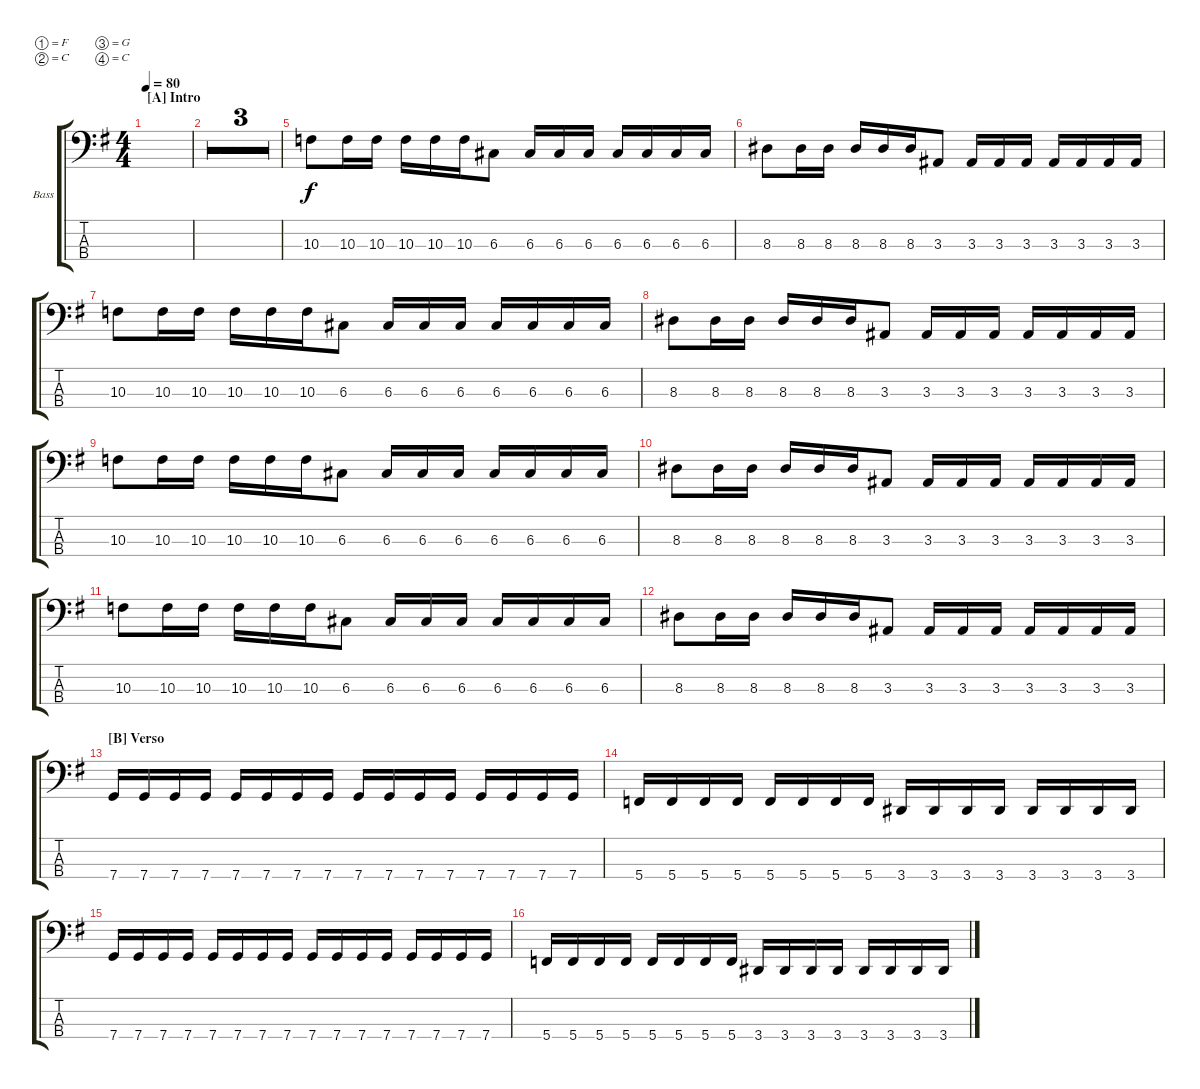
\defaultSystemsLayout 4
\bracketExtendMode groupsimilarinstruments
\firstSystemTrackNameOrientation horizontal
\otherSystemsTrackNameOrientation horizontal
\track ("Bass" "Bass") {multiBarRest instrument electricbassfinger}
\staff {score tabs}
\tuning (F2 C2 G1 C1)
\ts (4 4)
\section ("A" "Intro")
\tempo 80
\clef f4
\ks g
|
|
|
|
10.3.8 10.3.16 10.3.16 10.3.16 10.3.16 10.3.16 6.3.8 6.3.16 6.3.16 6.3.16 6.3.16 6.3.16 6.3.16 6.3.16 |
8.3.8 8.3.16 8.3.16 8.3.16 8.3.16 8.3.16 3.3.8 3.3.16 3.3.16 3.3.16 3.3.16 3.3.16 3.3.16 3.3.16 |
10.3.8 10.3.16 10.3.16 10.3.16 10.3.16 10.3.16 6.3.8 6.3.16 6.3.16 6.3.16 6.3.16 6.3.16 6.3.16 6.3.16 |
8.3.8 8.3.16 8.3.16 8.3.16 8.3.16 8.3.16 3.3.8 3.3.16 3.3.16 3.3.16 3.3.16 3.3.16 3.3.16 3.3.16 |
10.3.8 10.3.16 10.3.16 10.3.16 10.3.16 10.3.16 6.3.8 6.3.16 6.3.16 6.3.16 6.3.16 6.3.16 6.3.16 6.3.16 |
8.3.8 8.3.16 8.3.16 8.3.16 8.3.16 8.3.16 3.3.8 3.3.16 3.3.16 3.3.16 3.3.16 3.3.16 3.3.16 3.3.16 |
10.3.8 10.3.16 10.3.16 10.3.16 10.3.16 10.3.16 6.3.8 6.3.16 6.3.16 6.3.16 6.3.16 6.3.16 6.3.16 6.3.16 |
8.3.8 8.3.16 8.3.16 8.3.16 8.3.16 8.3.16 3.3.8 3.3.16 3.3.16 3.3.16 3.3.16 3.3.16 3.3.16 3.3.16 |
\section ("B" "Verso")
7.4.16 7.4.16 7.4.16 7.4.16 7.4.16 7.4.16 7.4.16 7.4.16 7.4.16 7.4.16 7.4.16 7.4.16 7.4.16 7.4.16 7.4.16 7.4.16 |
5.4.16 5.4.16 5.4.16 5.4.16 5.4.16 5.4.16 5.4.16 5.4.16 3.4.16 3.4.16 3.4.16 3.4.16 3.4.16 3.4.16 3.4.16 3.4.16 |
7.4.16 7.4.16 7.4.16 7.4.16 7.4.16 7.4.16 7.4.16 7.4.16 7.4.16 7.4.16 7.4.16 7.4.16 7.4.16 7.4.16 7.4.16 7.4.16 |
5.4.16 5.4.16 5.4.16 5.4.16 5.4.16 5.4.16 5.4.16 5.4.16 3.4.16 3.4.16 3.4.16 3.4.16 3.4.16 3.4.16 3.4.16 3.4.16
